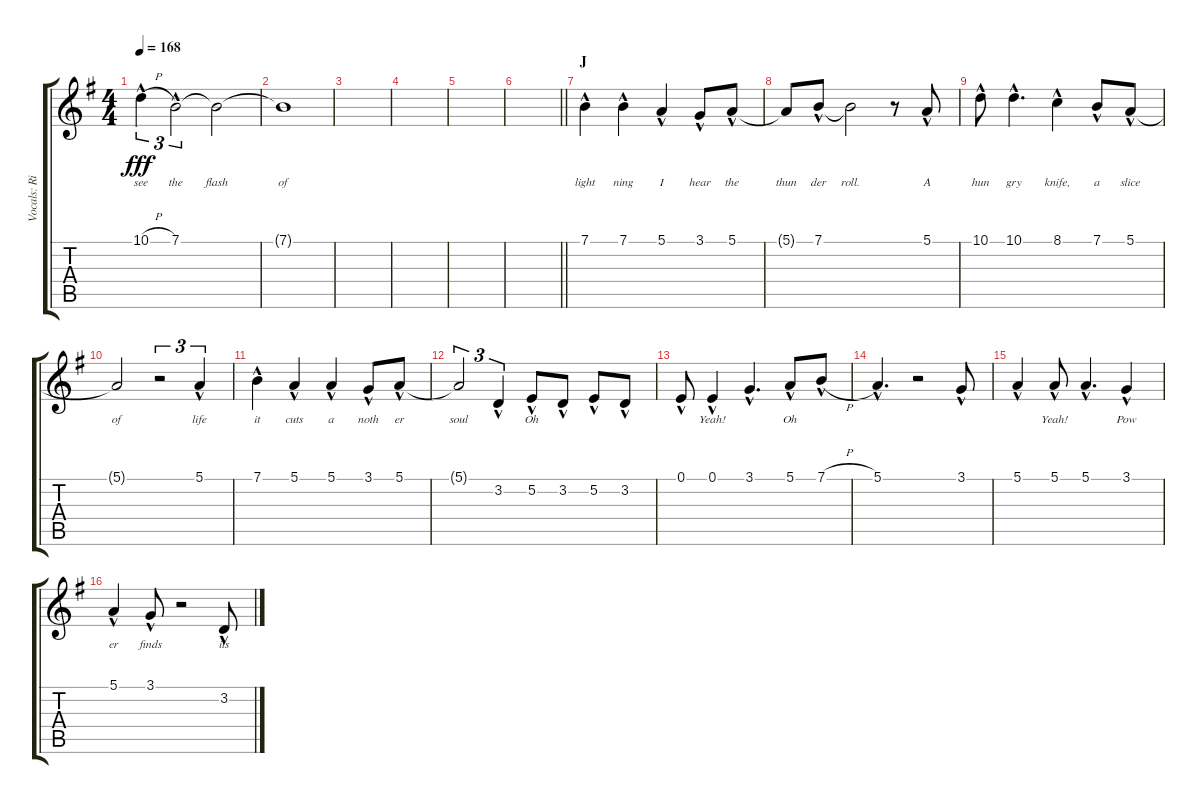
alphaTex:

\track ("Vocals: Rik" "Vocals: Ri") {instrument lead2sawtooth}
\staff {score tabs}
\tuning (E4 B3 G3 D3 A2 E2) {hide}
\ts (4 4)
\tempo 168
\clef g2
\ks g
10.1{h hac}.4{tu (3 2) lyrics (0 "see") lyrics (1 "") lyrics (2 "") lyrics (3 "") lyrics (4 "") dy fff} 7.1{hac}.2{tu (3 2) lyrics (0 "the") lyrics (1 "") lyrics (2 "") lyrics (3 "") lyrics (4 "")} 7.1{t}.2{lyrics (0 "flash") lyrics (1 "") lyrics (2 "") lyrics (3 "") lyrics (4 "")} |
7.1{t}.1{lyrics (0 "of") lyrics (1 "") lyrics (2 "") lyrics (3 "") lyrics (4 "")} |
|
|
|
\barLineRight lightlight
|
\section ("" "J")
7.1{hac}.4{lyrics (0 "light") lyrics (1 "") lyrics (2 "") lyrics (3 "") lyrics (4 "")} 7.1{hac}.4{lyrics (0 "ning") lyrics (1 "") lyrics (2 "") lyrics (3 "") lyrics (4 "")} 5.1{hac}.4{lyrics (0 "I") lyrics (1 "") lyrics (2 "") lyrics (3 "") lyrics (4 "")} 3.1{hac}.8{lyrics (0 "hear") lyrics (1 "") lyrics (2 "") lyrics (3 "") lyrics (4 "")} 5.1{hac}.8{lyrics (0 "the") lyrics (1 "") lyrics (2 "") lyrics (3 "") lyrics (4 "")} |
5.1{t}.8{lyrics (0 "thun") lyrics (1 "") lyrics (2 "") lyrics (3 "") lyrics (4 "")} 7.1{hac}.8{lyrics (0 "der") lyrics (1 "") lyrics (2 "") lyrics (3 "") lyrics (4 "")} 7.1{t}.2{lyrics (0 "roll.") lyrics (1 "") lyrics (2 "") lyrics (3 "") lyrics (4 "")} r.8 5.1{hac}.8{lyrics (0 "A") lyrics (1 "") lyrics (2 "") lyrics (3 "") lyrics (4 "")} |
10.1{hac}.8{lyrics (0 "hun") lyrics (1 "") lyrics (2 "") lyrics (3 "") lyrics (4 "")} 10.1{hac}.4{d lyrics (0 "gry") lyrics (1 "") lyrics (2 "") lyrics (3 "") lyrics (4 "")} 8.1{hac}.4{lyrics (0 "knife,") lyrics (1 "") lyrics (2 "") lyrics (3 "") lyrics (4 "")} 7.1{hac}.8{lyrics (0 "a") lyrics (1 "") lyrics (2 "") lyrics (3 "") lyrics (4 "")} 5.1{hac}.8{lyrics (0 "slice") lyrics (1 "") lyrics (2 "") lyrics (3 "") lyrics (4 "")} |
5.1{t}.2{lyrics (0 "of") lyrics (1 "") lyrics (2 "") lyrics (3 "") lyrics (4 "")} r.2{tu (3 2)} 5.1{hac}.4{tu (3 2) lyrics (0 "life") lyrics (1 "") lyrics (2 "") lyrics (3 "") lyrics (4 "")} |
7.1{hac}.4{lyrics (0 "it") lyrics (1 "") lyrics (2 "") lyrics (3 "") lyrics (4 "")} 5.1{hac}.4{lyrics (0 "cuts") lyrics (1 "") lyrics (2 "") lyrics (3 "") lyrics (4 "")} 5.1{hac}.4{lyrics (0 "a") lyrics (1 "") lyrics (2 "") lyrics (3 "") lyrics (4 "")} 3.1{hac}.8{lyrics (0 "noth") lyrics (1 "") lyrics (2 "") lyrics (3 "") lyrics (4 "")} 5.1{hac}.8{lyrics (0 "er") lyrics (1 "") lyrics (2 "") lyrics (3 "") lyrics (4 "")} |
5.1{t}.2{tu (3 2) lyrics (0 "soul") lyrics (1 "") lyrics (2 "") lyrics (3 "") lyrics (4 "")} 3.2{hac}.4{tu (3 2) lyrics (0 "") lyrics (1 "") lyrics (2 "") lyrics (3 "") lyrics (4 "")} 5.2{hac}.8{lyrics (0 "Oh") lyrics (1 "") lyrics (2 "") lyrics (3 "") lyrics (4 "")} 3.2{hac}.8{lyrics (0 "") lyrics (1 "") lyrics (2 "") lyrics (3 "") lyrics (4 "")} 5.2{hac}.8{lyrics (0 "") lyrics (1 "") lyrics (2 "") lyrics (3 "") lyrics (4 "")} 3.2{hac}.8{lyrics (0 "") lyrics (1 "") lyrics (2 "") lyrics (3 "") lyrics (4 "")} |
0.1{hac}.8{lyrics (0 "") lyrics (1 "") lyrics (2 "") lyrics (3 "") lyrics (4 "")} 0.1{hac}.4{lyrics (0 "Yeah!") lyrics (1 "") lyrics (2 "") lyrics (3 "") lyrics (4 "")} 3.1{hac}.4{d lyrics (0 "") lyrics (1 "") lyrics (2 "") lyrics (3 "") lyrics (4 "")} 5.1{hac}.8{lyrics (0 "Oh") lyrics (1 "") lyrics (2 "") lyrics (3 "") lyrics (4 "")} 7.1{h hac}.8{lyrics (0 "") lyrics (1 "") lyrics (2 "") lyrics (3 "") lyrics (4 "")} |
5.1{hac}.4{d lyrics (0 "") lyrics (1 "") lyrics (2 "") lyrics (3 "") lyrics (4 "")} r.2 3.1{hac}.8{lyrics (0 "") lyrics (1 "") lyrics (2 "") lyrics (3 "") lyrics (4 "")} |
5.1{hac}.4{lyrics (0 "") lyrics (1 "") lyrics (2 "") lyrics (3 "") lyrics (4 "")} 5.1{hac}.8{lyrics (0 "Yeah!") lyrics (1 "") lyrics (2 "") lyrics (3 "") lyrics (4 "")} 5.1{hac}.4{d lyrics (0 "") lyrics (1 "") lyrics (2 "") lyrics (3 "") lyrics (4 "")} 3.1{hac}.4{lyrics (0 "Pow") lyrics (1 "") lyrics (2 "") lyrics (3 "") lyrics (4 "")} |
5.1{hac}.4{lyrics (0 "er") lyrics (1 "") lyrics (2 "") lyrics (3 "") lyrics (4 "")} 3.1{hac}.8{lyrics (0 "finds") lyrics (1 "") lyrics (2 "") lyrics (3 "") lyrics (4 "")} r.2 3.2{hac}.8{lyrics (0 "its") lyrics (1 "") lyrics (2 "") lyrics (3 "") lyrics (4 "")}
